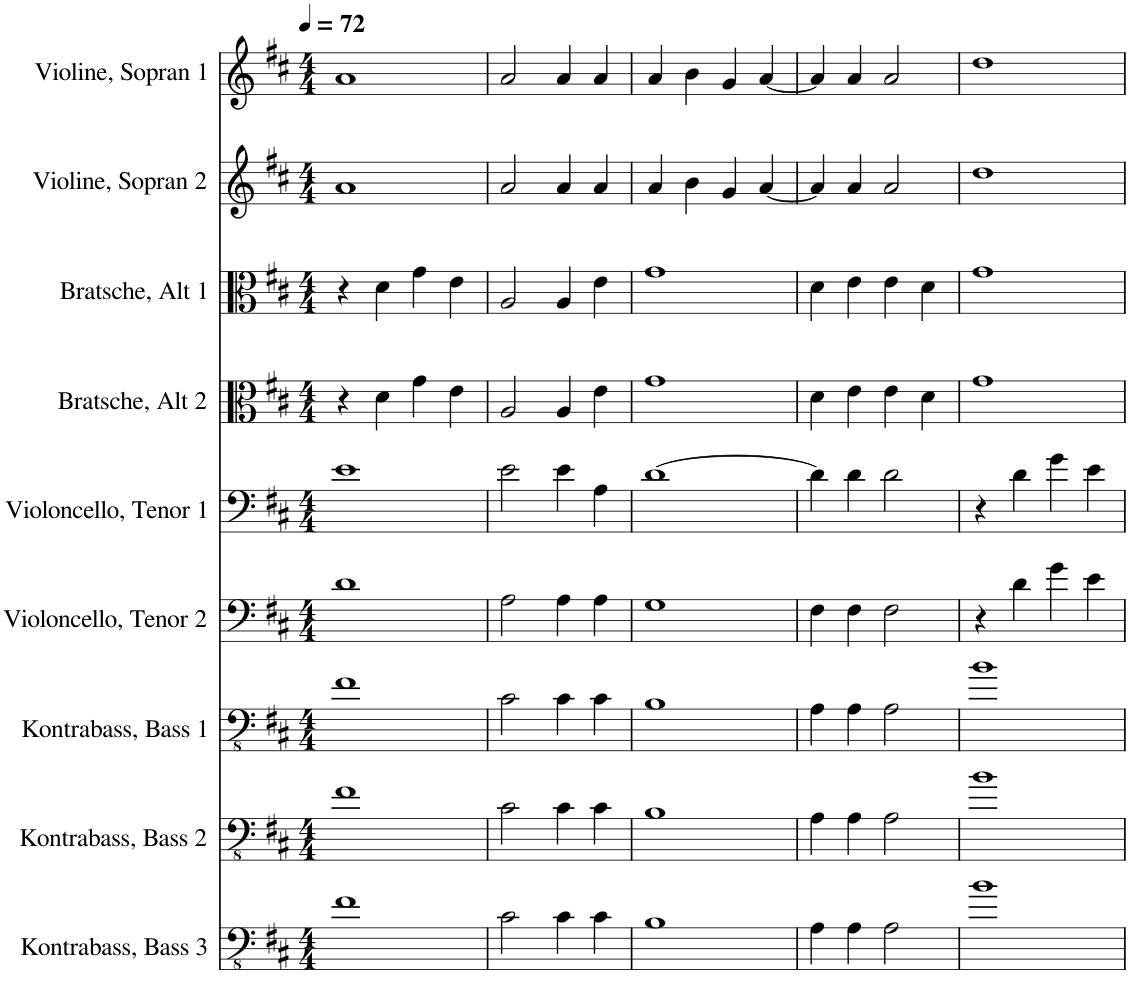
**kern	**kern	**kern	**kern	**kern	**kern	**kern	**kern	**kern
*part9	*part8	*part7	*part6	*part5	*part4	*part3	*part2	*part1
*staff9	*staff8	*staff7	*staff6	*staff5	*staff4	*staff3	*staff2	*staff1
*I"Kontrabass, Bass 3	*I"Kontrabass, Bass 2	*I"Kontrabass, Bass 1	*I"Violoncello, Tenor 2	*I"Violoncello, Tenor 1	*I"Bratsche, Alt 2	*I"Bratsche, Alt 1	*I"Violine, Sopran 2	*I"Violine, Sopran 1
*I'Kb.	*I'Kb.	*I'Kb.	*I'Vc.	*I'Vc.	*	*	*I'Vl.	*I'Vl.
*clefFv4	*clefFv4	*clefFv4	*clefF4	*clefF4	*clefC3	*clefC3	*clefG2	*clefG2
*Trd7c12	*Trd7c12	*Trd7c12	*	*	*	*	*	*
*k[f#c#]	*k[f#c#]	*k[f#c#]	*k[f#c#]	*k[f#c#]	*k[f#c#]	*k[f#c#]	*k[f#c#]	*k[f#c#]
*M4/4	*M4/4	*M4/4	*M4/4	*M4/4	*M4/4	*M4/4	*M4/4	*M4/4
*MM72	*MM72	*MM72	*MM72	*MM72	*MM72	*MM72	*MM72	*MM72
=1	=1	=1	=1	=1	=1	=1	=1	=1
1F#	1F#	1F#	1d	1e	4r	4r	1a	1a
.	.	.	.	.	4d\	4d\	.	.
.	.	.	.	.	4g\	4g\	.	.
.	.	.	.	.	4e\	4e\	.	.
=2	=2	=2	=2	=2	=2	=2	=2	=2
2C#\	2C#\	2C#\	2A\	2e\	2A/	2A/	2a/	2a/
4C#\	4C#\	4C#\	4A\	4e\	4A/	4A/	4a/	4a/
4C#\	4C#\	4C#\	4A\	4A\	4e\	4e\	4a/	4a/
=3	=3	=3	=3	=3	=3	=3	=3	=3
1BB	1BB	1BB	1G	[1d	1g	1g	4a/	4a/
.	.	.	.	.	.	.	4b\	4b\
.	.	.	.	.	.	.	4g/	4g/
.	.	.	.	.	.	.	[4a/	[4a/
=4	=4	=4	=4	=4	=4	=4	=4	=4
4AA\	4AA\	4AA\	4F#\	4d\]	4d\	4d\	4a/]	4a/]
4AA\	4AA\	4AA\	4F#\	4d\	4e\	4e\	4a/	4a/
2AA\	2AA\	2AA\	2F#\	2d\	4e\	4e\	2a/	2a/
.	.	.	.	.	4d\	4d\	.	.
=5	=5	=5	=5	=5	=5	=5	=5	=5
1B	1B	1B	4r	4r	1g	1g	1dd	1dd
.	.	.	4d\	4d\	.	.	.	.
.	.	.	4g\	4g\	.	.	.	.
.	.	.	4e\	4e\	.	.	.	.
=	=	=	=	=	=	=	=	=
*-	*-	*-	*-	*-	*-	*-	*-	*-
